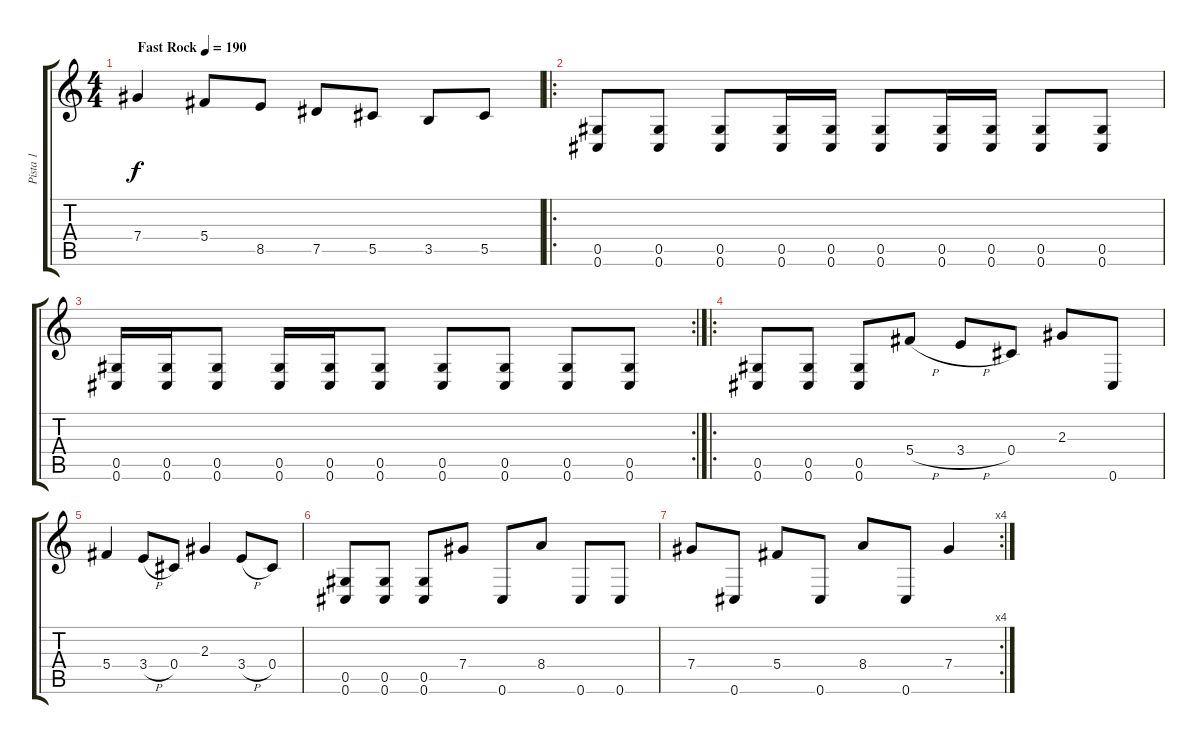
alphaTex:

\track ("Pista 1" "Pista 1") {instrument distortionguitar}
\staff {score tabs}
\tuning (Eb4 Bb3 Gb3 Db3 Ab2 Db2) {hide}
\ts (4 4)
\tempo (190 "Fast Rock")
\clef g2
\ks c
7.4.4{dy f instrument distortionguitar} 5.4.8 8.5.8 7.5.8 5.5.8 3.5.8 5.5.8 |
\ro
(0.5 0.6).8 (0.5 0.6).8 (0.5 0.6).8 (0.5 0.6).16 (0.5 0.6).16 (0.5 0.6).8 (0.5 0.6).16 (0.5 0.6).16 (0.5 0.6).8 (0.5 0.6).8 |
\rc 2
(0.5 0.6).16 (0.5 0.6).16 (0.5 0.6).8 (0.5 0.6).16 (0.5 0.6).16 (0.5 0.6).8 (0.5 0.6).8 (0.5 0.6).8 (0.5 0.6).8 (0.5 0.6).8 |
\ro
(0.5 0.6).8 (0.5 0.6).8 (0.5 0.6).8 5.4{h}.8 3.4{h}.8 0.4.8 2.3.8 0.6.8 |
5.4.4 3.4{h}.8 0.4.8 2.3.4 3.4{h}.8 0.4.8 |
(0.5 0.6).8 (0.5 0.6).8 (0.5 0.6).8 7.4.8 0.6.8 8.4.8 0.6.8 0.6.8 |
\rc 4
7.4.8 0.6.8 5.4.8 0.6.8 8.4.8 0.6.8 7.4.4
